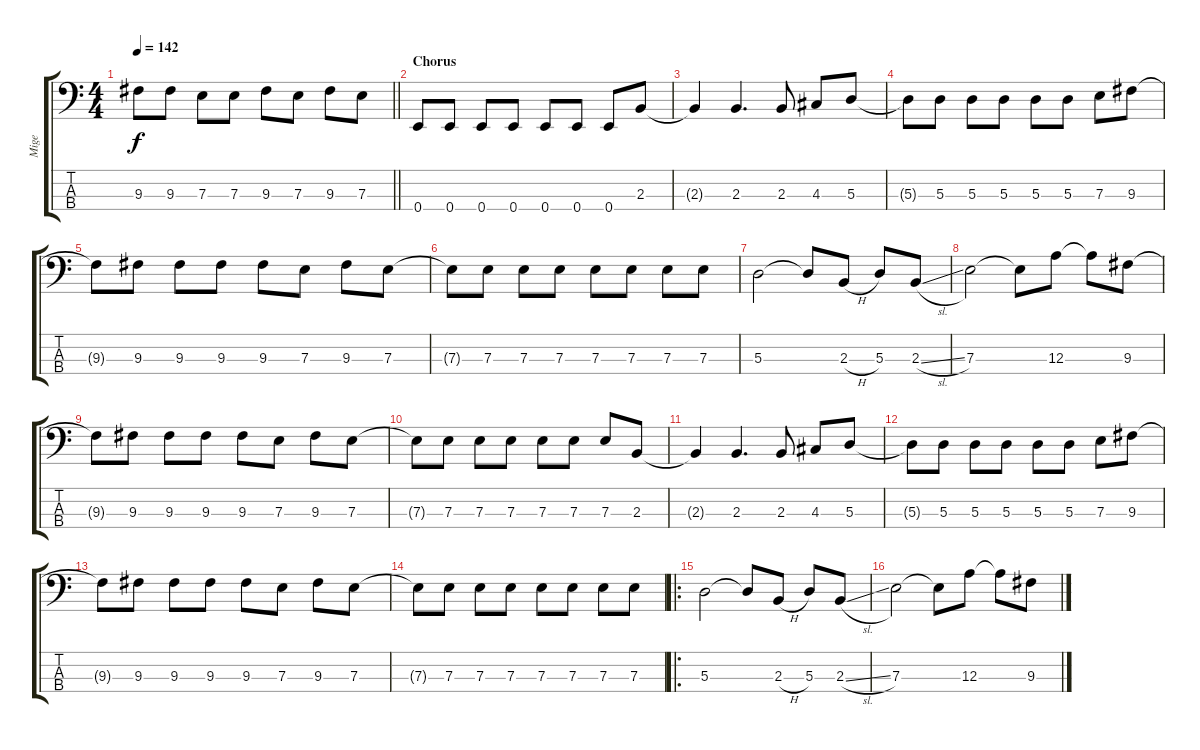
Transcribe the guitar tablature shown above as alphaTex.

\track ("Mige" "Mige") {instrument electricbassfinger}
\staff {score tabs}
\tuning (G2 D2 A1 E1) {hide}
\ts (4 4)
\tempo 142
\clef f4
\barLineRight lightlight
\ks c
9.3{t}.8{dy f} 9.3.8 7.3.8 7.3.8 9.3.8 7.3.8 9.3.8 7.3.8 |
\section ("" "Chorus")
0.4.8 0.4.8 0.4.8 0.4.8 0.4.8 0.4.8 0.4.8 2.3.8 |
2.3{t}.4 2.3.4{d} 2.3.8 4.3.8 5.3.8 |
5.3{t}.8 5.3.8 5.3.8 5.3.8 5.3.8 5.3.8 7.3.8 9.3.8 |
9.3{t}.8 9.3.8 9.3.8 9.3.8 9.3.8 7.3.8 9.3.8 7.3.8 |
7.3{t}.8 7.3.8 7.3.8 7.3.8 7.3.8 7.3.8 7.3.8 7.3.8 |
5.3.2 5.3{t}.8 2.3{h}.8 5.3.8 2.3{sl}.8 |
7.3.2 7.3{t}.8 12.3.8 12.3{t}.8 9.3.8 |
9.3{t}.8 9.3.8 9.3.8 9.3.8 9.3.8 7.3.8 9.3.8 7.3.8 |
7.3{t}.8 7.3.8 7.3.8 7.3.8 7.3.8 7.3.8 7.3.8 2.3.8 |
2.3{t}.4 2.3.4{d} 2.3.8 4.3.8 5.3.8 |
5.3{t}.8 5.3.8 5.3.8 5.3.8 5.3.8 5.3.8 7.3.8 9.3.8 |
9.3{t}.8 9.3.8 9.3.8 9.3.8 9.3.8 7.3.8 9.3.8 7.3.8 |
7.3{t}.8 7.3.8 7.3.8 7.3.8 7.3.8 7.3.8 7.3.8 7.3.8 |
\ro
5.3.2 5.3{t}.8 2.3{h}.8 5.3.8 2.3{sl}.8 |
7.3.2 7.3{t}.8 12.3.8 12.3{t}.8 9.3.8
